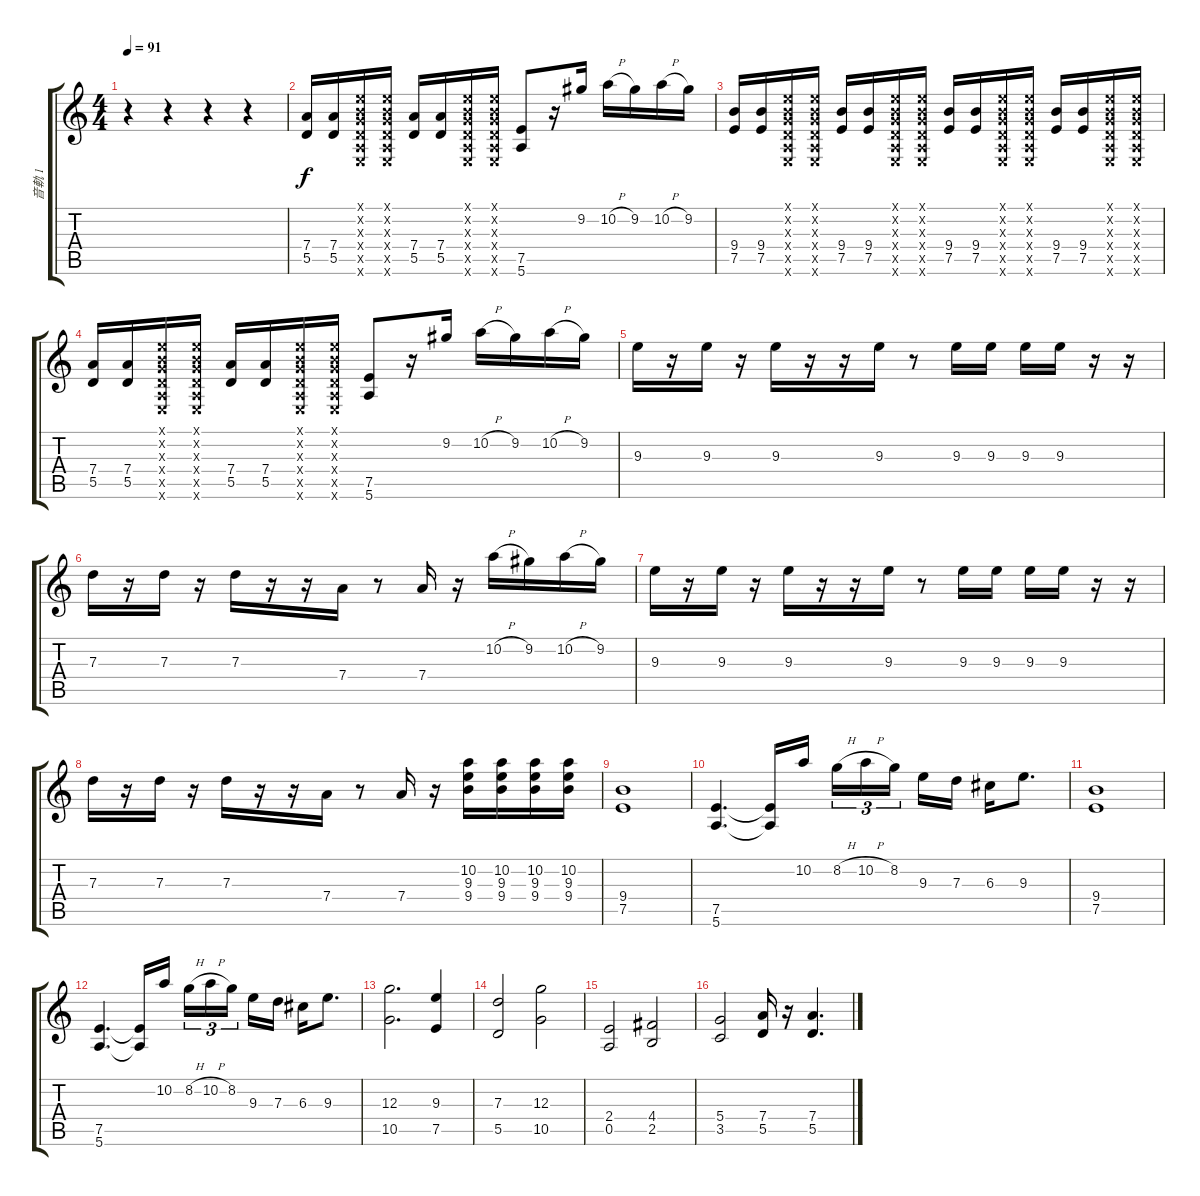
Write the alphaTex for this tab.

\track ("音軌 1" "音軌 1") {instrument overdrivenguitar}
\staff {score tabs}
\tuning (E4 B3 G3 D3 A2 E2) {hide}
\ts (4 4)
\tempo 91
\clef g2
\ks c
r.4{dy f} r.4 r.4 r.4 |
(7.4 5.5).16 (7.4 5.5).16 (0.1{x} 0.2{x} 0.3{x} 0.4{x} 0.5{x} 0.6{x}).16 (0.1{x} 0.2{x} 0.3{x} 0.4{x} 0.5{x} 0.6{x}).16 (7.4 5.5).16 (7.4 5.5).16 (0.1{x} 0.2{x} 0.3{x} 0.4{x} 0.5{x} 0.6{x}).16 (0.1{x} 0.2{x} 0.3{x} 0.4{x} 0.5{x} 0.6{x}).16 (7.5 5.6).8 r.16 9.2.16 10.2{h}.16 9.2.16 10.2{h}.16 9.2.16 |
(9.4 7.5).16 (9.4 7.5).16 (0.1{x} 0.2{x} 0.3{x} 0.4{x} 0.5{x} 0.6{x}).16 (0.1{x} 0.2{x} 0.3{x} 0.4{x} 0.5{x} 0.6{x}).16 (9.4 7.5).16 (9.4 7.5).16 (0.1{x} 0.2{x} 0.3{x} 0.4{x} 0.5{x} 0.6{x}).16 (0.1{x} 0.2{x} 0.3{x} 0.4{x} 0.5{x} 0.6{x}).16 (9.4 7.5).16 (9.4 7.5).16 (0.1{x} 0.2{x} 0.3{x} 0.4{x} 0.5{x} 0.6{x}).16 (0.1{x} 0.2{x} 0.3{x} 0.4{x} 0.5{x} 0.6{x}).16 (9.4 7.5).16 (9.4 7.5).16 (0.1{x} 0.2{x} 0.3{x} 0.4{x} 0.5{x} 0.6{x}).16 (0.1{x} 0.2{x} 0.3{x} 0.4{x} 0.5{x} 0.6{x}).16 |
(7.4 5.5).16 (7.4 5.5).16 (0.1{x} 0.2{x} 0.3{x} 0.4{x} 0.5{x} 0.6{x}).16 (0.1{x} 0.2{x} 0.3{x} 0.4{x} 0.5{x} 0.6{x}).16 (7.4 5.5).16 (7.4 5.5).16 (0.1{x} 0.2{x} 0.3{x} 0.4{x} 0.5{x} 0.6{x}).16 (0.1{x} 0.2{x} 0.3{x} 0.4{x} 0.5{x} 0.6{x}).16 (7.5 5.6).8 r.16 9.2.16 10.2{h}.16 9.2.16 10.2{h}.16 9.2.16 |
9.3.16 r.16 9.3.16 r.16 9.3.16 r.16 r.16 9.3.16 r.8 9.3.16 9.3.16 9.3.16 9.3.16 r.16 r.16 |
7.3.16 r.16 7.3.16 r.16 7.3.16 r.16 r.16 7.4.16 r.8 7.4.16 r.16 10.2{h}.16 9.2.16 10.2{h}.16 9.2.16 |
9.3.16 r.16 9.3.16 r.16 9.3.16 r.16 r.16 9.3.16 r.8 9.3.16 9.3.16 9.3.16 9.3.16 r.16 r.16 |
7.3.16 r.16 7.3.16 r.16 7.3.16 r.16 r.16 7.4.16 r.8 7.4.16 r.16 (10.2 9.3 9.4).16 (10.2 9.3 9.4).16 (10.2 9.3 9.4).16 (10.2 9.3 9.4).16 |
(9.4 7.5).1 |
(7.5 5.6).4{d} (7.5{t} 5.6{t}).16 10.2.16 8.2{h}.16{tu (3 2)} 10.2{h}.16{tu (3 2)} 8.2.16{tu (3 2) beam splitsecondary} 9.3.16 7.3.16 6.3.16 9.3.8{d} |
(9.4 7.5).1 |
(7.5 5.6).4{d} (7.5{t} 5.6{t}).16 10.2.16 8.2{h}.16{tu (3 2)} 10.2{h}.16{tu (3 2)} 8.2.16{tu (3 2) beam splitsecondary} 9.3.16 7.3.16 6.3.16 9.3.8{d} |
(12.3 10.5).2{d} (9.3 7.5).4 |
(7.3 5.5).2 (12.3 10.5).2 |
(2.4 0.5).2 (4.4 2.5).2 |
(5.4 3.5).2 (7.4 5.5).16 r.16 (7.4 5.5).4{d}
